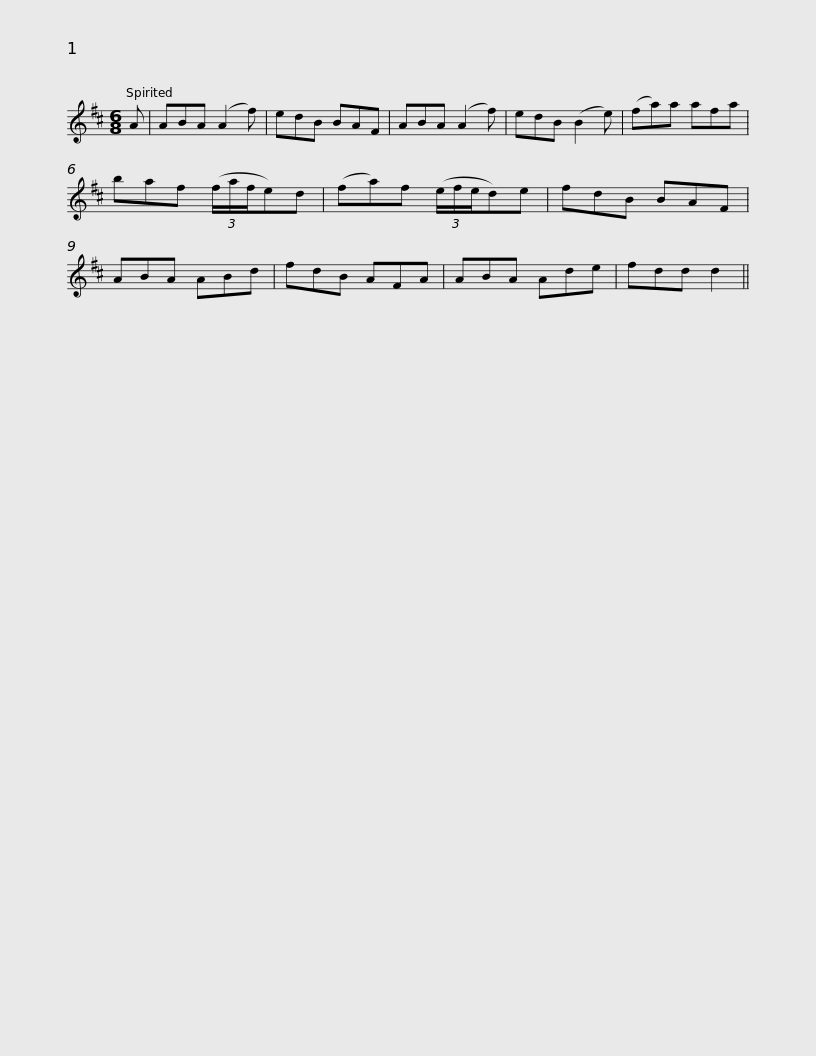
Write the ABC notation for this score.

X:1
L:1/8
M:6/8
I:linebreak $
K:D
V:1 treble
V:1
 A | ABA (A2 f) | edB BAF | ABA (A2 f) | edB (B2 e) | %5
 (fa)a afa | baf (3(f/a/f/e)d |$ (fa)f (3(e/f/e/d)e | fdB BAF | ABA ABd | %10
 fdB AFA | ABA Ade | fdd d2 || %13
